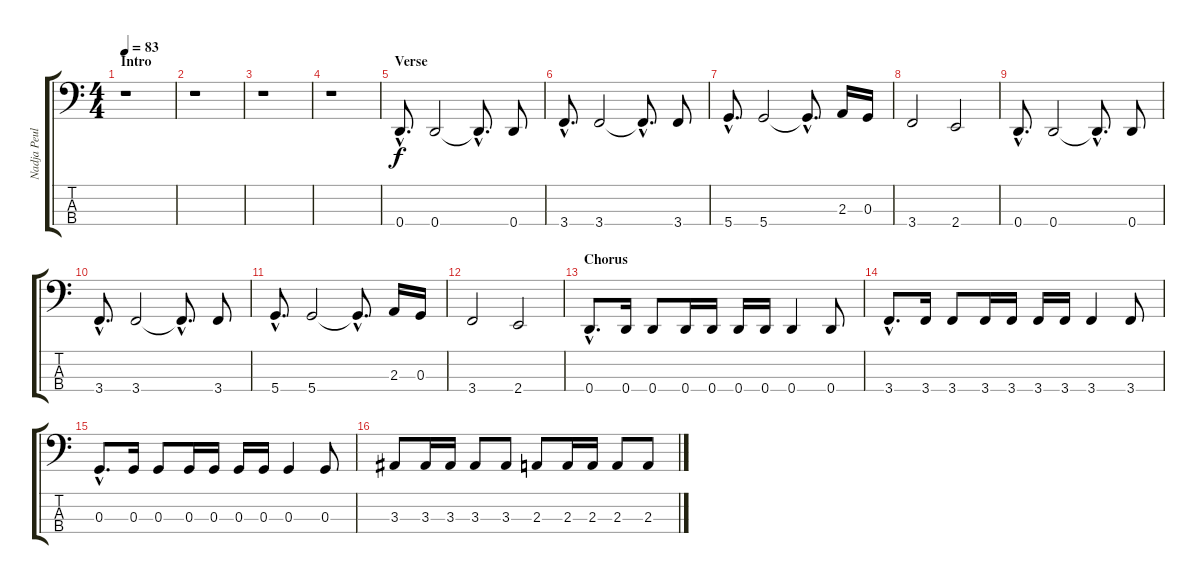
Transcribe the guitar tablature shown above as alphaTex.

\track ("Nadja Peulen" "Nadja Peul") {instrument electricbasspick}
\staff {score tabs}
\tuning (F2 C2 G1 D1) {hide}
\ts (4 4)
\section ("" "Intro")
\tempo 83
\clef f4
\ks c
r.1{dy f instrument electricbasspick} |
r.1 |
r.1 |
r.1 |
\section ("" "Verse ")
0.4{hac}.8{d} 0.4.2 0.4{hac t}.8{d} 0.4.8 |
3.4{hac}.8{d} 3.4.2 3.4{hac t}.8{d} 3.4.8 |
5.4{hac}.8{d} 5.4.2 5.4{hac t}.8{d} 2.3.16 0.3.16 |
3.4.2 2.4.2 |
0.4{hac}.8{d} 0.4.2 0.4{hac t}.8{d} 0.4.8 |
3.4{hac}.8{d} 3.4.2 3.4{hac t}.8{d} 3.4.8 |
5.4{hac}.8{d} 5.4.2 5.4{hac t}.8{d} 2.3.16 0.3.16 |
3.4.2 2.4.2 |
\section ("" "Chorus")
0.4{hac}.8{d} 0.4.16 0.4.8 0.4.16 0.4.16 0.4.16 0.4.16 0.4.4 0.4.8 |
3.4{hac}.8{d} 3.4.16 3.4.8 3.4.16 3.4.16 3.4.16 3.4.16 3.4.4 3.4.8 |
0.3{hac}.8{d} 0.3.16 0.3.8 0.3.16 0.3.16 0.3.16 0.3.16 0.3.4 0.3.8 |
3.3.8 3.3.16 3.3.16 3.3.8 3.3.8 2.3.8 2.3.16 2.3.16 2.3.8 2.3.8
